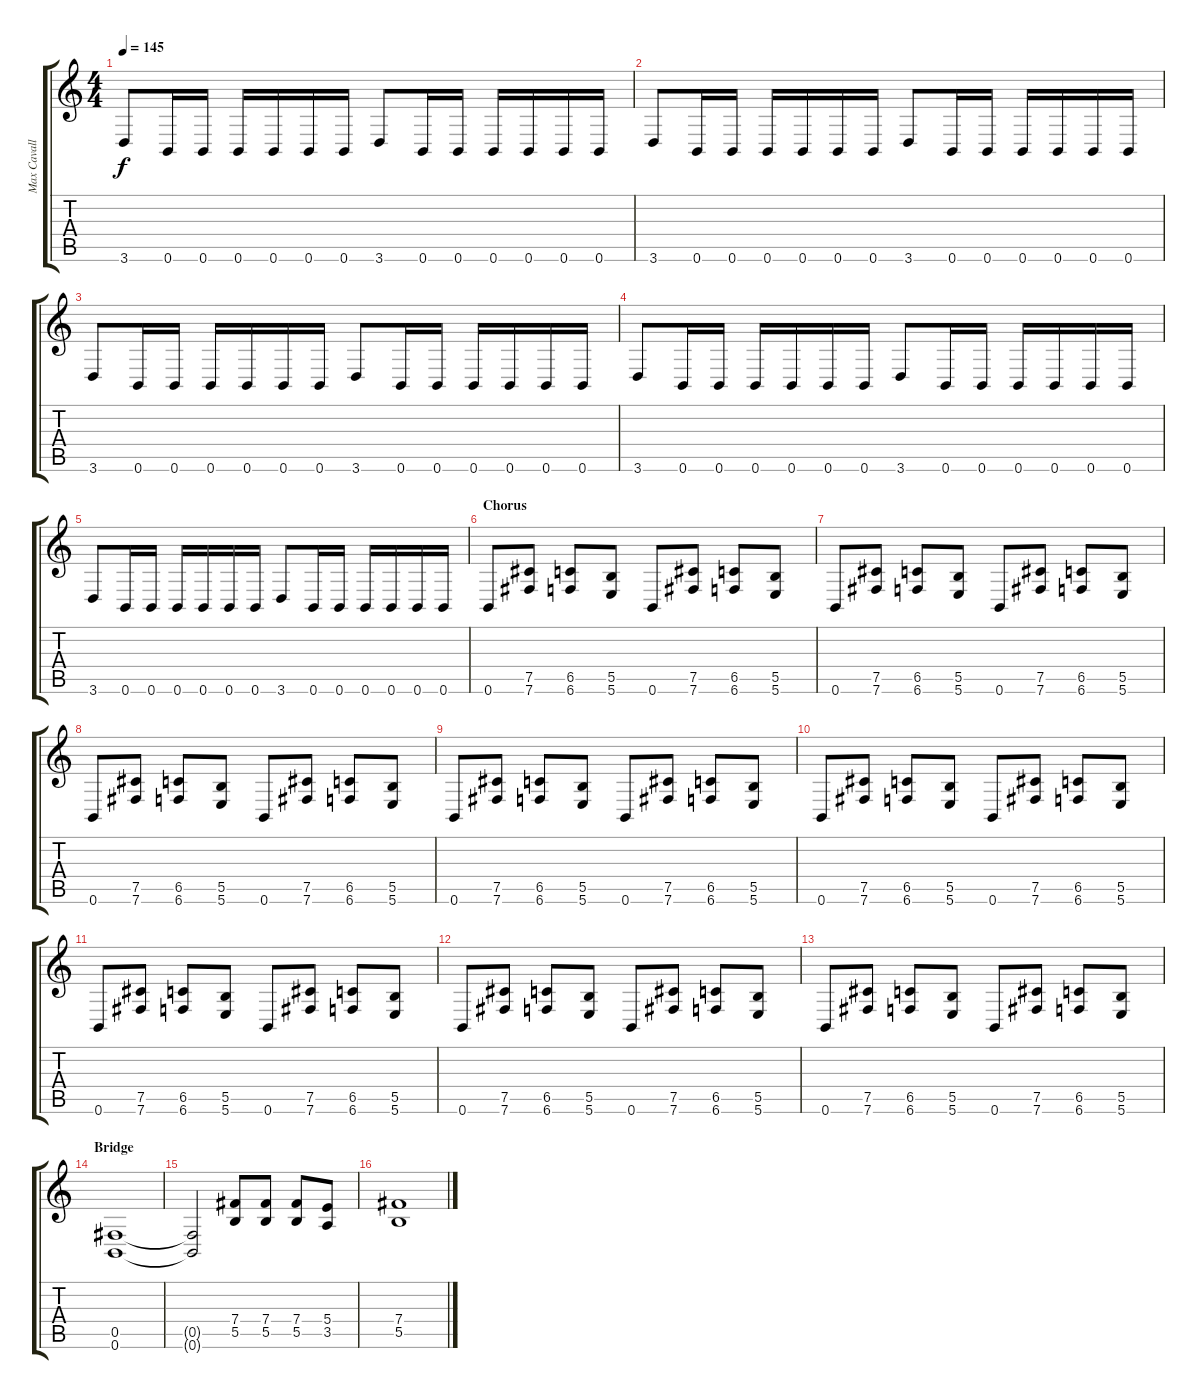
\track ("Max Cavallera" "Max Cavall") {instrument distortionguitar}
\staff {score tabs}
\tuning (Db4 Ab3 E3 B2 Gb2 B1) {hide}
\ts (4 4)
\tempo 145
\clef g2
\ks c
3.6.8{dy f} 0.6.16 0.6.16 0.6.16 0.6.16 0.6.16 0.6.16 3.6.8 0.6.16 0.6.16 0.6.16 0.6.16 0.6.16 0.6.16 |
3.6.8 0.6.16 0.6.16 0.6.16 0.6.16 0.6.16 0.6.16 3.6.8 0.6.16 0.6.16 0.6.16 0.6.16 0.6.16 0.6.16 |
3.6.8 0.6.16 0.6.16 0.6.16 0.6.16 0.6.16 0.6.16 3.6.8 0.6.16 0.6.16 0.6.16 0.6.16 0.6.16 0.6.16 |
3.6.8 0.6.16 0.6.16 0.6.16 0.6.16 0.6.16 0.6.16 3.6.8 0.6.16 0.6.16 0.6.16 0.6.16 0.6.16 0.6.16 |
3.6.8 0.6.16 0.6.16 0.6.16 0.6.16 0.6.16 0.6.16 3.6.8 0.6.16 0.6.16 0.6.16 0.6.16 0.6.16 0.6.16 |
\section ("" "Chorus")
0.6.8 (7.5 7.6).8 (6.5 6.6).8 (5.5 5.6).8 0.6.8 (7.5 7.6).8 (6.5 6.6).8 (5.5 5.6).8 |
0.6.8 (7.5 7.6).8 (6.5 6.6).8 (5.5 5.6).8 0.6.8 (7.5 7.6).8 (6.5 6.6).8 (5.5 5.6).8 |
0.6.8 (7.5 7.6).8 (6.5 6.6).8 (5.5 5.6).8 0.6.8 (7.5 7.6).8 (6.5 6.6).8 (5.5 5.6).8 |
0.6.8 (7.5 7.6).8 (6.5 6.6).8 (5.5 5.6).8 0.6.8 (7.5 7.6).8 (6.5 6.6).8 (5.5 5.6).8 |
0.6.8 (7.5 7.6).8 (6.5 6.6).8 (5.5 5.6).8 0.6.8 (7.5 7.6).8 (6.5 6.6).8 (5.5 5.6).8 |
0.6.8 (7.5 7.6).8 (6.5 6.6).8 (5.5 5.6).8 0.6.8 (7.5 7.6).8 (6.5 6.6).8 (5.5 5.6).8 |
0.6.8 (7.5 7.6).8 (6.5 6.6).8 (5.5 5.6).8 0.6.8 (7.5 7.6).8 (6.5 6.6).8 (5.5 5.6).8 |
0.6.8 (7.5 7.6).8 (6.5 6.6).8 (5.5 5.6).8 0.6.8 (7.5 7.6).8 (6.5 6.6).8 (5.5 5.6).8 |
\section ("" "Bridge")
(0.5 0.6).1 |
(0.5{t} 0.6{t}).2 (7.4 5.5).8 (7.4 5.5).8 (7.4 5.5).8 (5.4 3.5).8 |
(7.4 5.5).1
